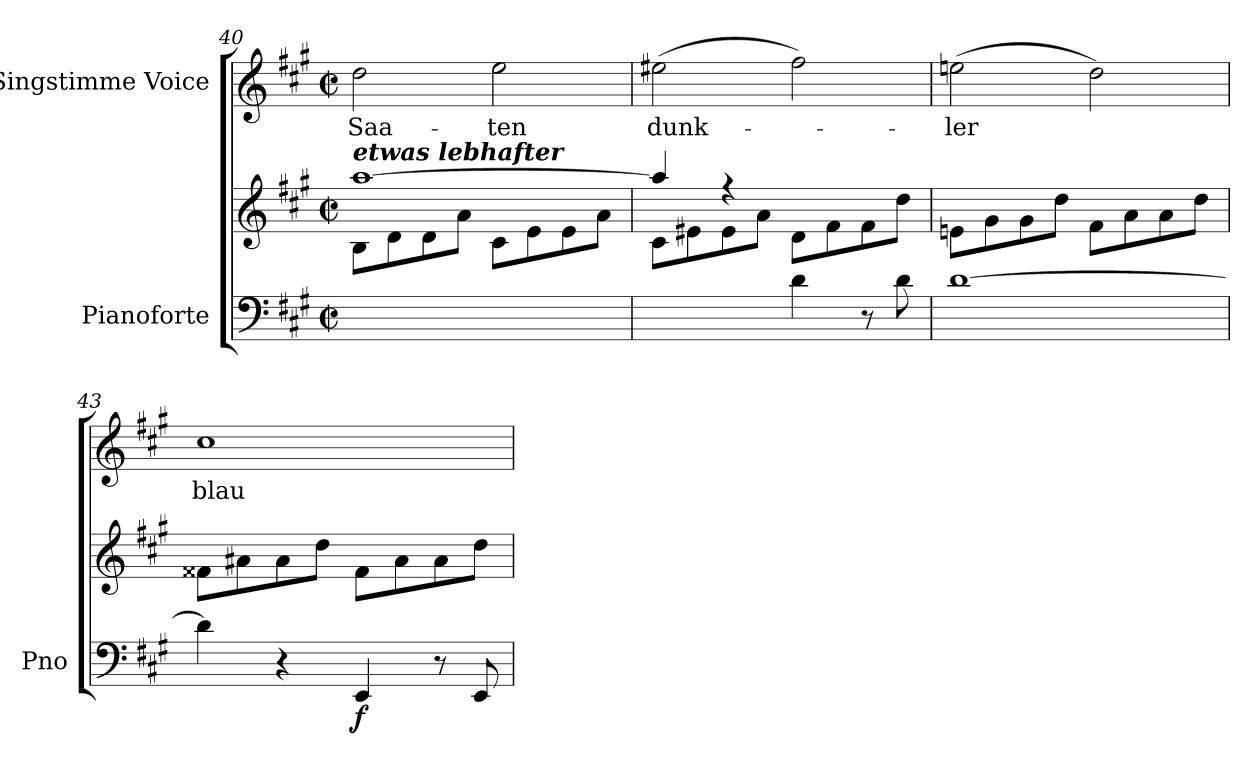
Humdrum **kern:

**kern	**kern	**dynam	**kern	**text
*part2	*part2	*part2	*part1	*part1
*staff3	*staff2	*staff2/3	*staff1	*staff1
*I"Pianoforte	*	*	*I"Singstimme Voice	*
*I'Pno	*	*	*	*
*clefF4	*clefG2	*	*clefG2	*
*k[f#c#g#]	*k[f#c#g#]	*	*k[f#c#g#]	*
*M2/2	*M2/2	*	*M2/2	*
*met(c|)	*met(c|)	*	*met(c|)	*
=40	=40	=40	=40	=40
*	*^	*	*	*
!	!LO:TX:Bi:t=etwas lebhafter	!	!	!	!
1ryy	[1aa	8B\L	.	2dd\	Saa-
.	.	8d\	.	.	.
.	.	8d\	.	.	.
.	.	8a\J	.	.	.
.	.	8c#\L	.	2ee\	-ten
.	.	8e\	.	.	.
.	.	8e\	.	.	.
.	.	8a\J	.	.	.
=41	=41	=41	=41	=41	=41
2ryy	4aa/]	8c#\L	.	(2ee#X\	dunk-
.	.	8e#X\	.	.	.
.	4r	8e#\	.	.	.
.	.	8a\J	.	.	.
4d\	8d\L	2ryy	.	2ff#\)	.
.	8f#\	.	.	.	.
8r	8f#\	.	.	.	.
8d\	8dd\J	.	.	.	.
*	*v	*v	*	*	*
=42	=42	=42	=42	=42
[1d	8en\L	.	(2een\	-ler
.	8g#\	.	.	.
.	8g#\	.	.	.
.	8dd\J	.	.	.
.	8f#\L	.	2dd\)	.
.	8a\	.	.	.
.	8a\	.	.	.
.	8dd\J	.	.	.
=43	=43	=43	=43	=43
4d\]	8f##X\L	.	1cc#	blau-
.	8a#X\	.	.	.
4r	8a#\	.	.	.
.	8dd\J	.	.	.
!	!	!LO:DY:b=2	!	!
4EE/	8f##\L	f	.	.
.	8a#\	.	.	.
8r	8a#\	.	.	.
8EE/	8dd\J	.	.	.
=	=	=	=	=
*-	*-	*-	*-	*-
